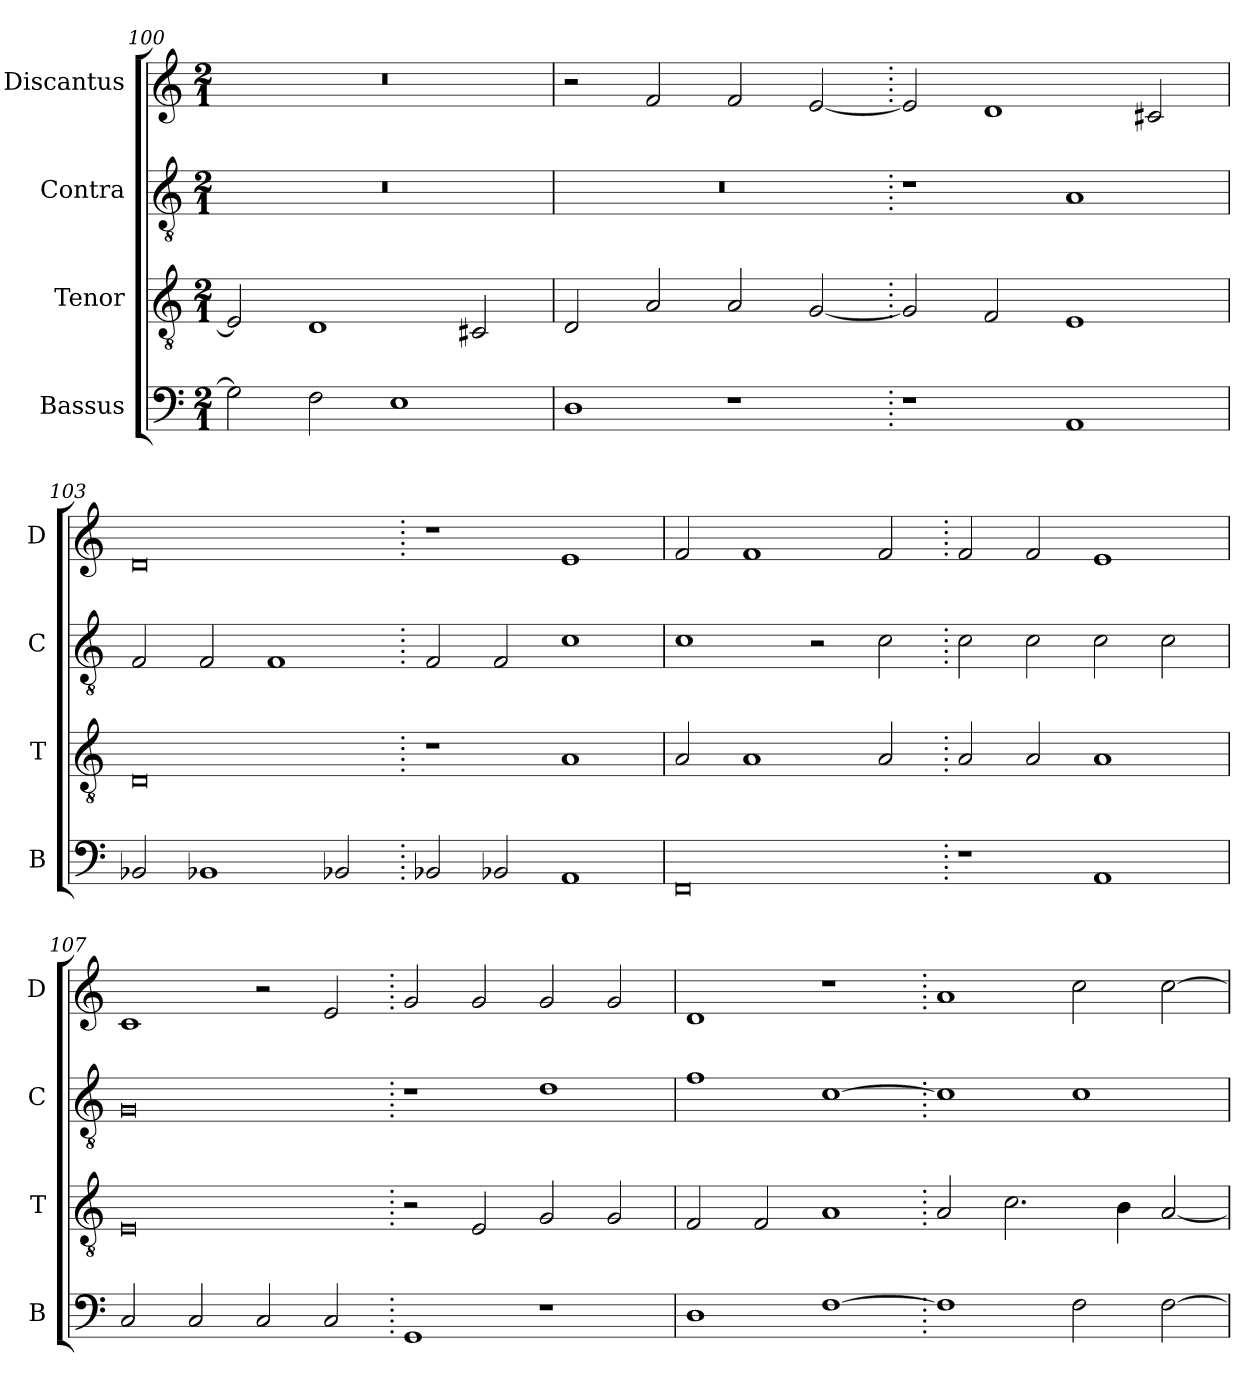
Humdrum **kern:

**kern	**kern	**kern	**kern
*part4	*part3	*part2	*part1
*staff4	*staff3	*staff2	*staff1
*I"Bassus	*I"Tenor	*I"Contra	*I"Discantus
*I'B	*I'T	*I'C	*I'D
*clefF4	*clefGv2	*clefGv2	*clefG2
*k[]	*k[]	*k[]	*k[]
*M2/1	*M2/1	*M2/1	*M2/1
=100	=100	=100	=100
2G\]	2E/]	0r	0r
2F\	1D	.	.
1E	.	.	.
.	2C#X/	.	.
=101	=101	=101	=101
1D	2D/	0r	2r
.	2A/	.	2f/
1r	2A/	.	2f/
.	[2G/	.	[2e/
=102.	=102.	=102.	=102.
1r	2G/]	1r	2e/]
.	2F/	.	1d
1AA	1E	1A	.
.	.	.	2c#X/
=103	=103	=103	=103
2BB-X/	0D	2F/	0d
1BB-X	.	2F/	.
.	.	1F	.
2BB-X/	.	.	.
=104.	=104.	=104.	=104.
2BB-X/	1r	2F/	1r
2BB-X/	.	2F/	.
1AA	1A	1c	1e
=105	=105	=105	=105
0FF	2A/	1c	2f/
.	1A	.	1f
.	.	2r	.
.	2A/	2c\	2f/
=106.	=106.	=106.	=106.
1r	2A/	2c\	2f/
.	2A/	2c\	2f/
1AA	1A	2c\	1e
.	.	2c\	.
=107	=107	=107	=107
2C/	0E	0G	1c
2C/	.	.	.
2C/	.	.	2r
2C/	.	.	2e/
=108.	=108.	=108.	=108.
1GG	2r	1r	2g/
.	2E/	.	2g/
1r	2G/	1d	2g/
.	2G/	.	2g/
=109	=109	=109	=109
1D	2F/	1f	1d
.	2F/	.	.
[1F	1A	[1c	1r
=110.	=110.	=110.	=110.
1F]	2A/	1c]	1a
.	2.c\	.	.
2F\	.	1c	2cc\
.	4B\	.	.
[2F\	[2A/	.	[2cc\
=	=	=	=
*-	*-	*-	*-
